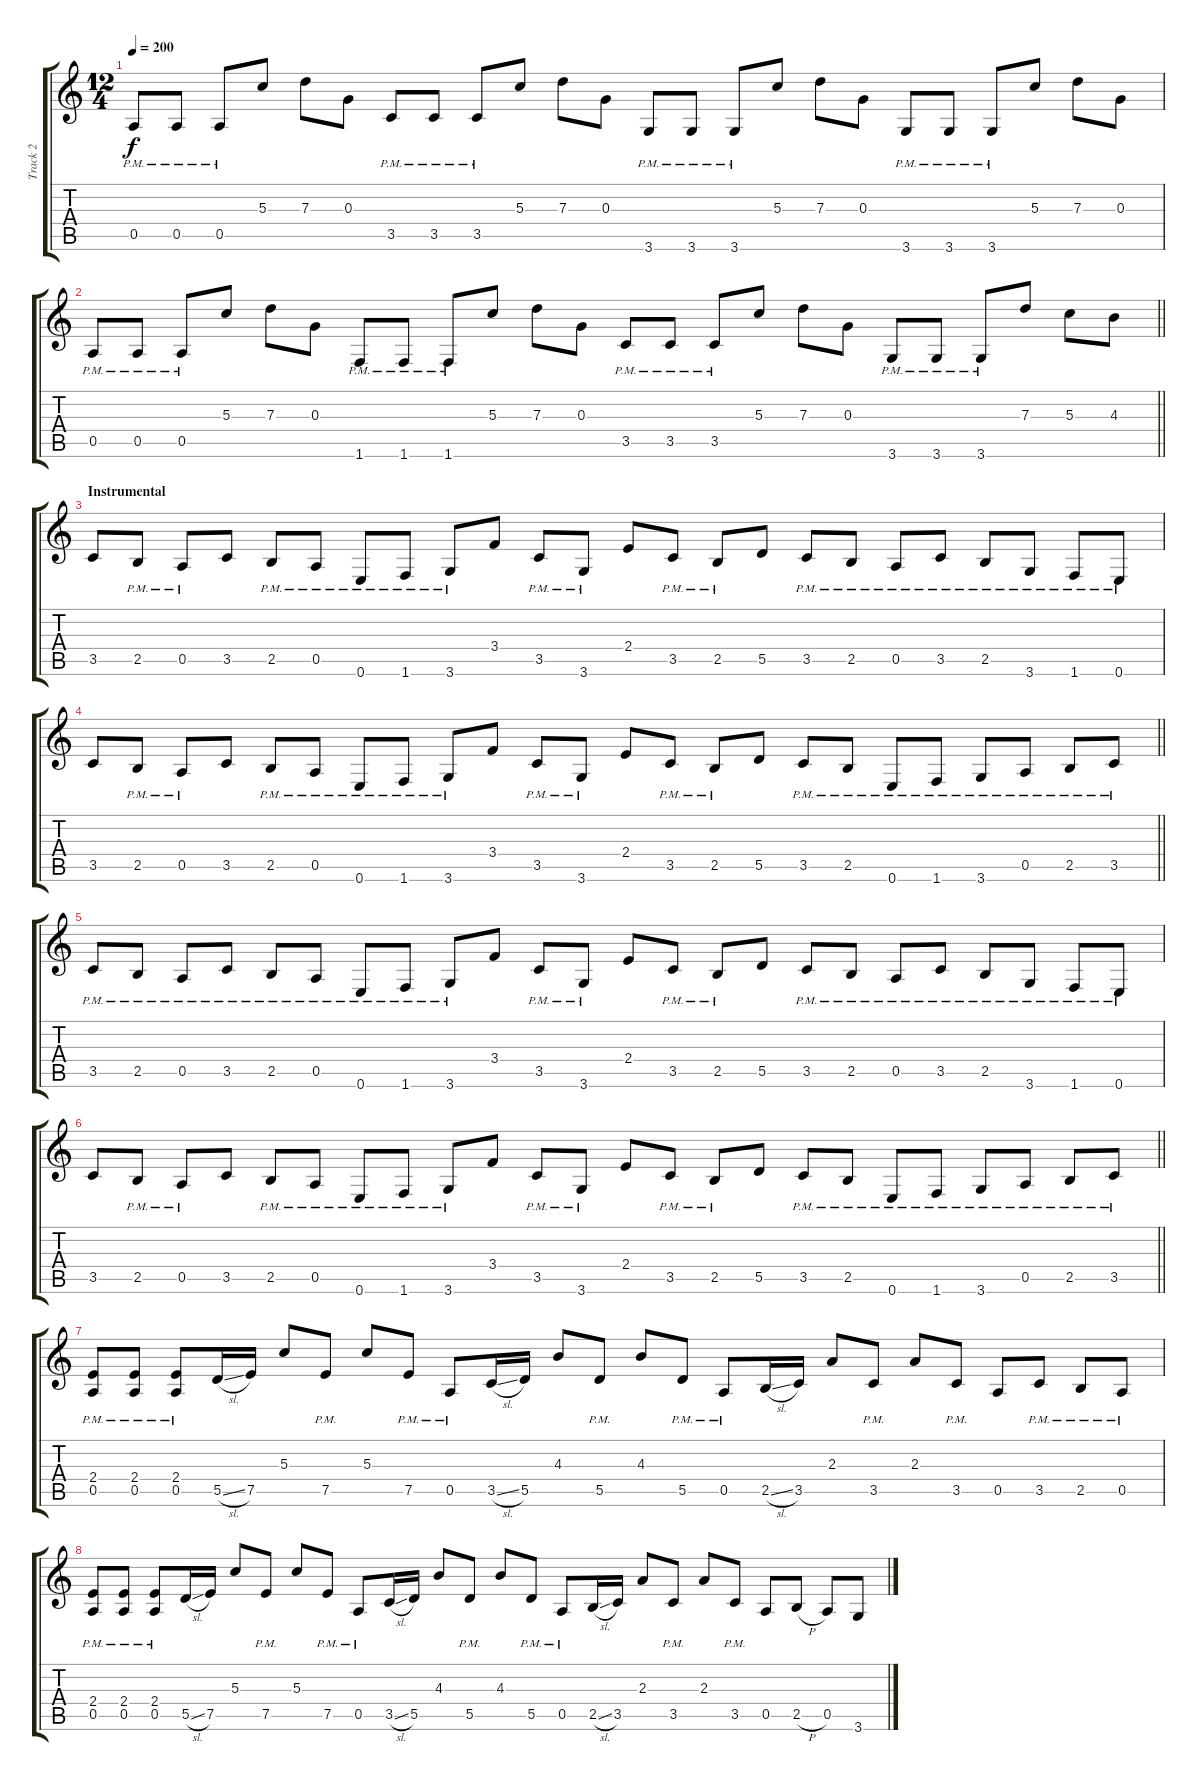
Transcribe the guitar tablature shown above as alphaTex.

\track ("Track 2" "Track 2") {instrument distortionguitar}
\staff {score tabs}
\tuning (E4 B3 G3 D3 A2 E2) {hide}
\ts (12 4)
\tempo 200
\clef g2
\ks c
0.5{pm}.8{dy f} 0.5{pm}.8 0.5{pm}.8 5.3.8 7.3.8 0.3.8 3.5{pm}.8 3.5{pm}.8 3.5{pm}.8 5.3.8 7.3.8 0.3.8 3.6{pm}.8 3.6{pm}.8 3.6{pm}.8 5.3.8 7.3.8 0.3.8 3.6{pm}.8 3.6{pm}.8 3.6{pm}.8 5.3.8 7.3.8 0.3.8 |
\barLineRight lightlight
0.5{pm}.8 0.5{pm}.8 0.5{pm}.8 5.3.8 7.3.8 0.3.8 1.6{pm}.8 1.6{pm}.8 1.6{pm}.8 5.3.8 7.3.8 0.3.8 3.5{pm}.8 3.5{pm}.8 3.5{pm}.8 5.3.8 7.3.8 0.3.8 3.6{pm}.8 3.6{pm}.8 3.6{pm}.8 7.3.8 5.3.8 4.3.8 |
\section ("" "Instrumental")
3.5.8 2.5{pm}.8 0.5{pm}.8 3.5.8 2.5{pm}.8 0.5{pm}.8 0.6{pm}.8 1.6{pm}.8 3.6{pm}.8 3.4.8 3.5{pm}.8 3.6{pm}.8 2.4.8 3.5{pm}.8 2.5{pm}.8 5.5.8 3.5{pm}.8 2.5{pm}.8 0.5{pm}.8 3.5{pm}.8 2.5{pm}.8 3.6{pm}.8 1.6{pm}.8 0.6{pm}.8 |
\barLineRight lightlight
3.5.8 2.5{pm}.8 0.5{pm}.8 3.5.8 2.5{pm}.8 0.5{pm}.8 0.6{pm}.8 1.6{pm}.8 3.6{pm}.8 3.4.8 3.5{pm}.8 3.6{pm}.8 2.4.8 3.5{pm}.8 2.5{pm}.8 5.5.8 3.5{pm}.8 2.5{pm}.8 0.6{pm}.8 1.6{pm}.8 3.6{pm}.8 0.5{pm}.8 2.5{pm}.8 3.5{pm}.8 |
3.5{pm}.8 2.5{pm}.8 0.5{pm}.8 3.5{pm}.8 2.5{pm}.8 0.5{pm}.8 0.6{pm}.8 1.6{pm}.8 3.6{pm}.8 3.4.8 3.5{pm}.8 3.6{pm}.8 2.4.8 3.5{pm}.8 2.5{pm}.8 5.5.8 3.5{pm}.8 2.5{pm}.8 0.5{pm}.8 3.5{pm}.8 2.5{pm}.8 3.6{pm}.8 1.6{pm}.8 0.6{pm}.8 |
\barLineRight lightlight
3.5.8 2.5{pm}.8 0.5{pm}.8 3.5.8 2.5{pm}.8 0.5{pm}.8 0.6{pm}.8 1.6{pm}.8 3.6{pm}.8 3.4.8 3.5{pm}.8 3.6{pm}.8 2.4.8 3.5{pm}.8 2.5{pm}.8 5.5.8 3.5{pm}.8 2.5{pm}.8 0.6{pm}.8 1.6{pm}.8 3.6{pm}.8 0.5{pm}.8 2.5{pm}.8 3.5{pm}.8 |
(2.4{pm} 0.5{pm}).8 (2.4{pm} 0.5{pm}).8 (2.4{pm} 0.5{pm}).8 5.5{sl}.16 7.5.16 5.3.8 7.5{pm}.8 5.3.8 7.5{pm}.8 0.5{pm}.8 3.5{sl}.16 5.5.16 4.3.8 5.5{pm}.8 4.3.8 5.5{pm}.8 0.5{pm}.8 2.5{sl}.16 3.5.16 2.3.8 3.5{pm}.8 2.3.8 3.5{pm}.8 0.5.8 3.5{pm}.8 2.5{pm}.8 0.5{pm}.8 |
(2.4{pm} 0.5{pm}).8 (2.4{pm} 0.5{pm}).8 (2.4{pm} 0.5{pm}).8 5.5{sl}.16 7.5.16 5.3.8 7.5{pm}.8 5.3.8 7.5{pm}.8 0.5{pm}.8 3.5{sl}.16 5.5.16 4.3.8 5.5{pm}.8 4.3.8 5.5{pm}.8 0.5{pm}.8 2.5{sl}.16 3.5.16 2.3.8 3.5{pm}.8 2.3.8 3.5{pm}.8 0.5.8 2.5{h}.8 0.5.8 3.6.8
